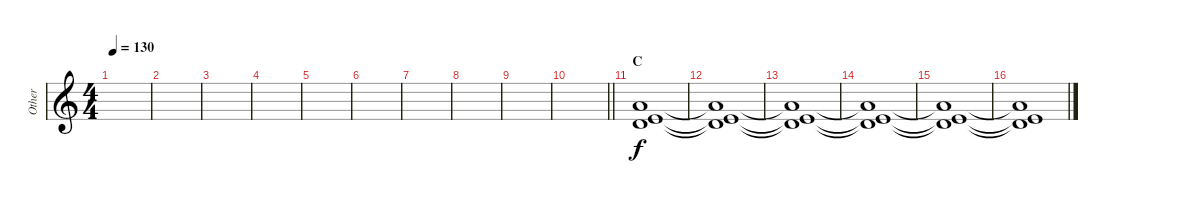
\track ("Other" "Other") {instrument pad2warm}
\staff {score}
\tuning (E5 B4 G4 D4 A3 E3 B2) {hide}
\ts (4 4)
\tempo 130
\clef g2
\ks c
|
|
|
|
|
|
|
|
|
\barLineRight lightlight
|
\section ("" "C")
(2.3 2.4 5.5).1 |
(2.3{t} 2.4{t} 5.5{t}).1 |
(2.3{t} 2.4{t} 5.5{t}).1 |
(2.3{t} 2.4{t} 5.5{t}).1 |
(2.3{t} 2.4{t} 5.5{t}).1 |
(2.3{t} 2.4{t} 5.5{t}).1
